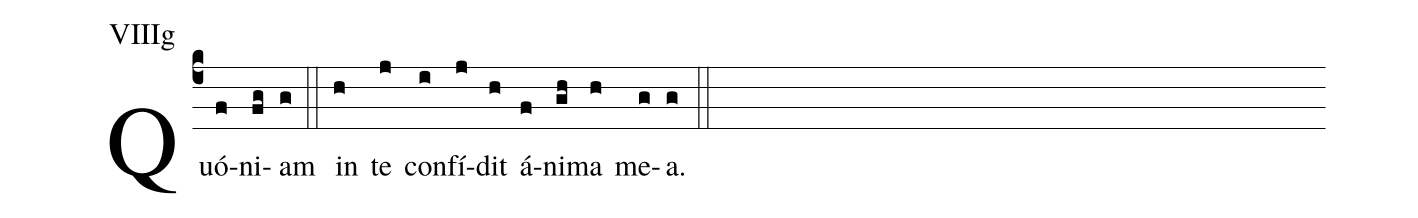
annotation: VIIIg;
%%
(c4)Quó(f)ni(fg)am(g) (::) in(h) te(j) con(i)fí(j)dit(h) á(f)ni(gh)ma(h) me(g)a.(g) (::)
